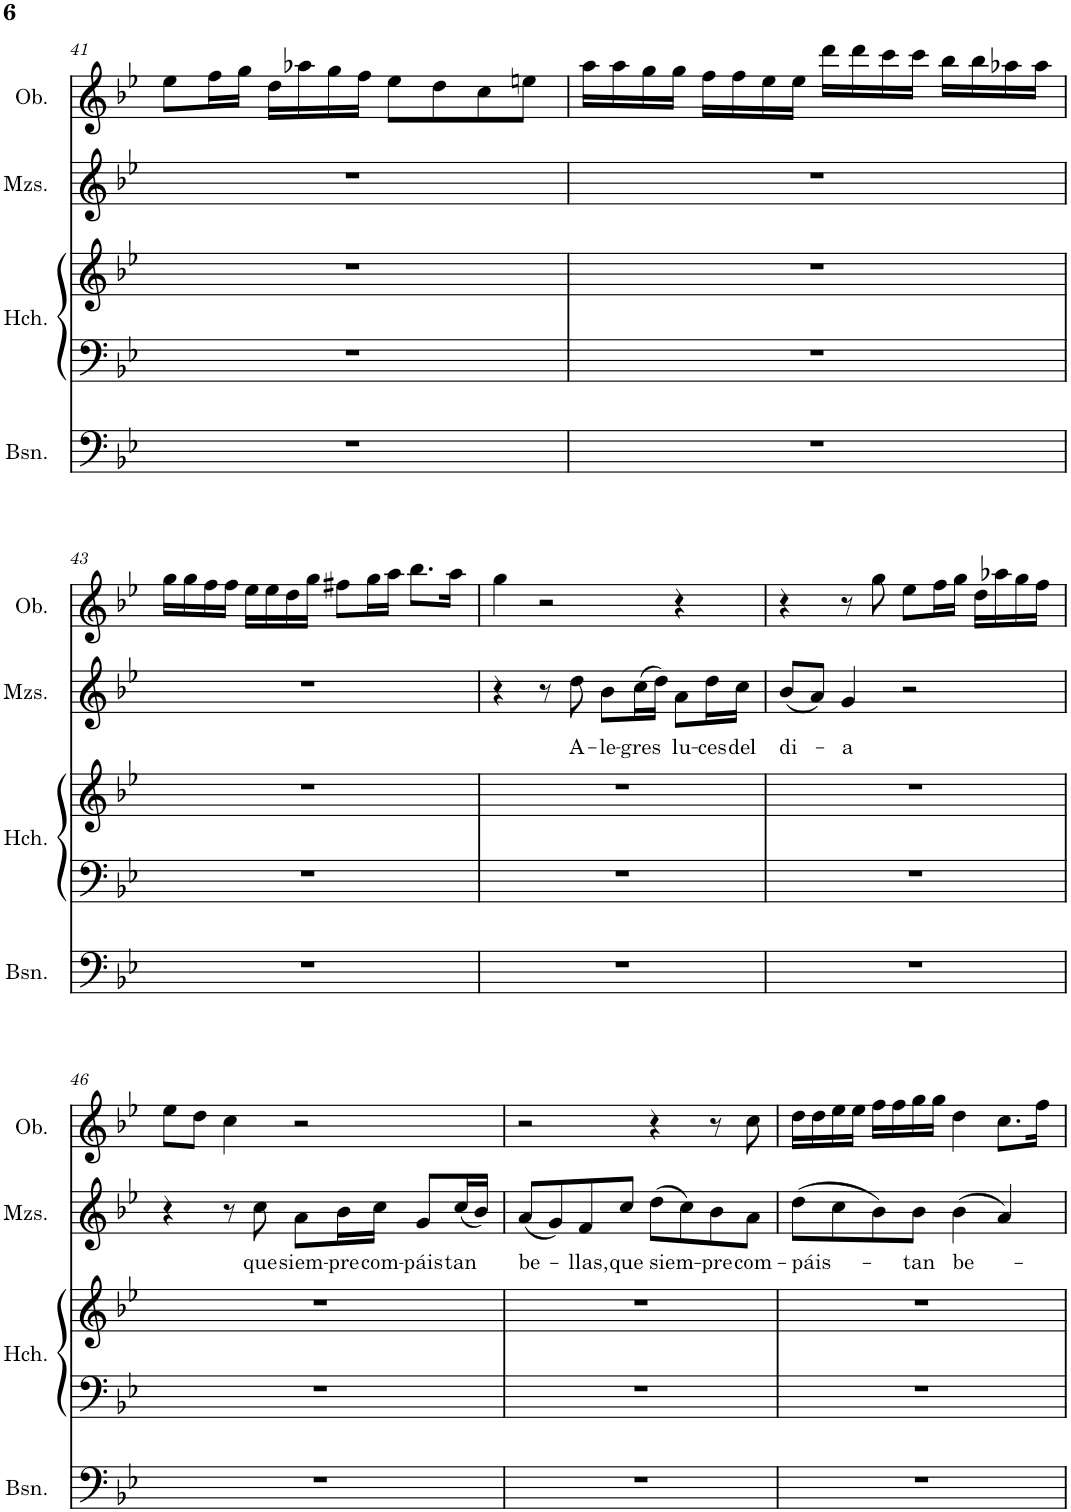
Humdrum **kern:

**kern	**kern	**kern	**kern	**text	**kern
*part4	*part3	*part3	*part2	*part2	*part1
*staff5	*staff4	*staff3	*staff2	*staff2	*staff1
*I"Bassoon	*I"Harpsichord	*	*I"Mezzo-soprano	*	*I"Oboe
*I'Bsn.	*I'Hch.	*	*I'Mzs.	*	*I'Ob.
!!LO:PB:g=z
*clefF4	*clefF4	*clefG2	*clefG2	*	*clefG2
*k[b-e-]	*k[b-e-]	*k[b-e-]	*k[b-e-]	*	*k[b-e-]
*M4/4	*M4/4	*M4/4	*M4/4	*	*M4/4
=41	=41	=41	=41	=41	=41
1r	1r	1r	1r	.	8ee-\L
.	.	.	.	.	16ff\L
.	.	.	.	.	16gg\JJ
.	.	.	.	.	16dd\LL
.	.	.	.	.	16aa-X\
.	.	.	.	.	16gg\
.	.	.	.	.	16ff\JJ
.	.	.	.	.	8ee-\L
.	.	.	.	.	8dd\
.	.	.	.	.	8cc\
.	.	.	.	.	8een\J
=42	=42	=42	=42	=42	=42
1r	1r	1r	1r	.	16aa\LL
.	.	.	.	.	16aa\
.	.	.	.	.	16gg\
.	.	.	.	.	16gg\JJ
.	.	.	.	.	16ff\LL
.	.	.	.	.	16ff\
.	.	.	.	.	16ee-\
.	.	.	.	.	16ee-\JJ
.	.	.	.	.	16ddd\LL
.	.	.	.	.	16ddd\
.	.	.	.	.	16ccc\
.	.	.	.	.	16ccc\JJ
.	.	.	.	.	16bb-\LL
.	.	.	.	.	16bb-\
.	.	.	.	.	16aa-X\
.	.	.	.	.	16aa-\JJ
!!LO:LB:g=z
=43	=43	=43	=43	=43	=43
1r	1r	1r	1r	.	16gg\LL
.	.	.	.	.	16gg\
.	.	.	.	.	16ff\
.	.	.	.	.	16ff\JJ
.	.	.	.	.	16ee-\LL
.	.	.	.	.	16ee-\
.	.	.	.	.	16dd\
.	.	.	.	.	16gg\JJ
.	.	.	.	.	8ff#X\L
.	.	.	.	.	16gg\L
.	.	.	.	.	16aa\JJ
.	.	.	.	.	8.bb-\L
.	.	.	.	.	16aa\Jk
=44	=44	=44	=44	=44	=44
1r	1r	1r	4r	.	4gg\
.	.	.	8r	.	2r
!	!	!	!	!LO:LY:b	!
.	.	.	8dd\	A-	.
!	!	!	!	!LO:LY:b	!
.	.	.	8b-\L	-le-	.
!	!	!	!	!LO:LY:b	!
.	.	.	(16cc\L	-gres	.
.	.	.	16dd\JJ)	.	.
!	!	!	!	!LO:LY:b	!
.	.	.	8a\L	lu-	4r
!	!	!	!	!LO:LY:b	!
.	.	.	16dd\L	-ces	.
!	!	!	!	!LO:LY:b	!
.	.	.	16cc\JJ	del	.
=45	=45	=45	=45	=45	=45
!	!	!	!	!LO:LY:b	!
1r	1r	1r	(8b-/L	di-	4r
.	.	.	8a/J)	.	.
!	!	!	!	!LO:LY:b	!
.	.	.	4g/	-a	8r
.	.	.	.	.	8gg\
.	.	.	2r	.	8ee-\L
.	.	.	.	.	16ff\L
.	.	.	.	.	16gg\JJ
.	.	.	.	.	16dd\LL
.	.	.	.	.	16aa-X\
.	.	.	.	.	16gg\
.	.	.	.	.	16ff\JJ
!!LO:LB:g=z
=46	=46	=46	=46	=46	=46
1r	1r	1r	4r	.	8ee-\L
.	.	.	.	.	8dd\J
.	.	.	8r	.	4cc\
!	!	!	!	!LO:LY:b	!
.	.	.	8cc\	que	.
!	!	!	!	!LO:LY:b	!
.	.	.	8a\L	siem-	2r
!	!	!	!	!LO:LY:b	!
.	.	.	16b-\L	-pre	.
!	!	!	!	!LO:LY:b	!
.	.	.	16cc\JJ	com-	.
!	!	!	!	!LO:LY:b	!
.	.	.	8g/L	-páis	.
!	!	!	!	!LO:LY:b	!
.	.	.	(16cc/L	tan	.
.	.	.	16b-/JJ)	.	.
=47	=47	=47	=47	=47	=47
!	!	!	!	!LO:LY:b	!
1r	1r	1r	(8a/L	be-	2r
.	.	.	8g/)	.	.
!	!	!	!	!LO:LY:b	!
.	.	.	8f/	-llas,	.
!	!	!	!	!LO:LY:b	!
.	.	.	8cc/J	que	.
!	!	!	!	!LO:LY:b	!
.	.	.	(8dd\L	siem-	4r
.	.	.	8cc\)	.	.
!	!	!	!	!LO:LY:b	!
.	.	.	8b-\	-pre	8r
!	!	!	!	!LO:LY:b	!
.	.	.	8a\J	com-	8cc\
=48	=48	=48	=48	=48	=48
!	!	!	!	!LO:LY:b	!
1r	1r	1r	(8dd\L	-páis-	16dd\LL
.	.	.	.	.	16dd\
.	.	.	8cc\	.	16ee-\
.	.	.	.	.	16ee-\JJ
.	.	.	8b-\)	.	16ff\LL
.	.	.	.	.	16ff\
!	!	!	!	!LO:LY:b	!
.	.	.	8b-\J	-tan	16gg\
.	.	.	.	.	16gg\JJ
!	!	!	!	!LO:LY:b	!
.	.	.	(4b-\	be-	4dd\
.	.	.	4a/)	.	8.cc\L
.	.	.	.	.	16ff\Jk
=	=	=	=	=	=
*-	*-	*-	*-	*-	*-
